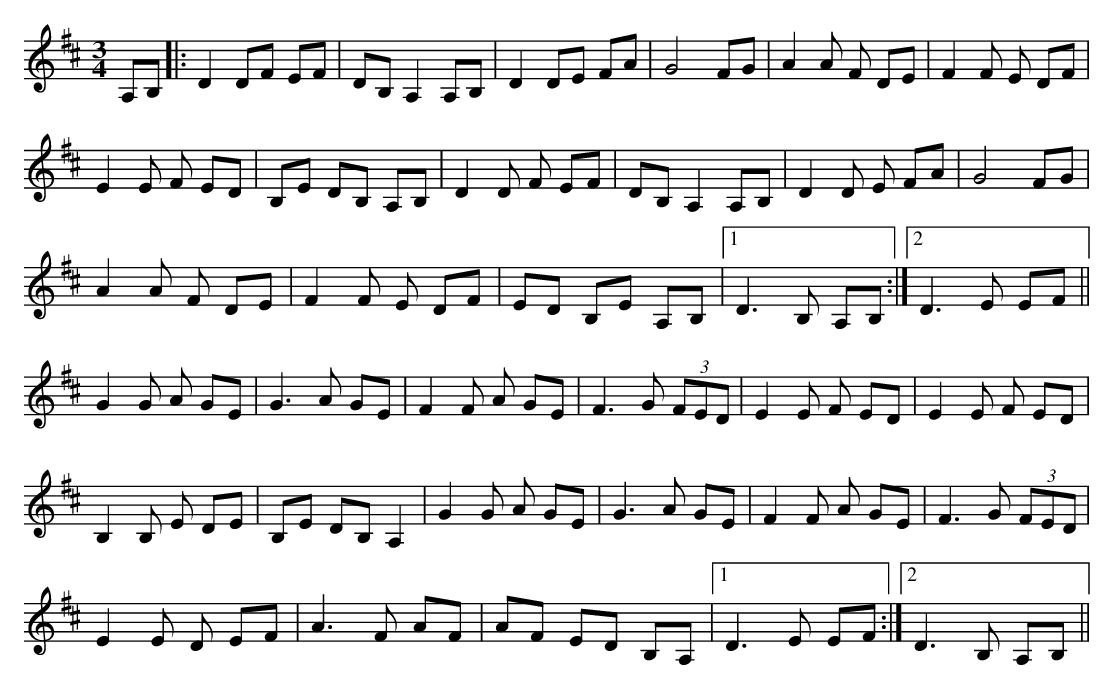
X:1
M:3/4
K:D
A,B,|:D2DF EF|DB, A,2 A,B,|D2DE FA|G4 FG|A2A F DE|F2F E DF|
E2E F ED|B,E DB, A,B,|D2D F EF|DB,A,2 A,B,|D2D E FA|G4 FG|
A2A F DE|F2F E DF|ED B,E A,B,|1 D3 B, A,B,:|2 D3 E EF||
G2G A GE|G3A GE|F2F A GE|F3G (3FED|E2E F ED|E2E F ED|
B,2B, E DE|B,E DB, A,2|G2G A GE|G3A GE|F2F A GE|F3G (3FED|
E2E D EF|A3F AF|AF ED B,A,|1 D3 E EF:|2 D3B, A,B,||
